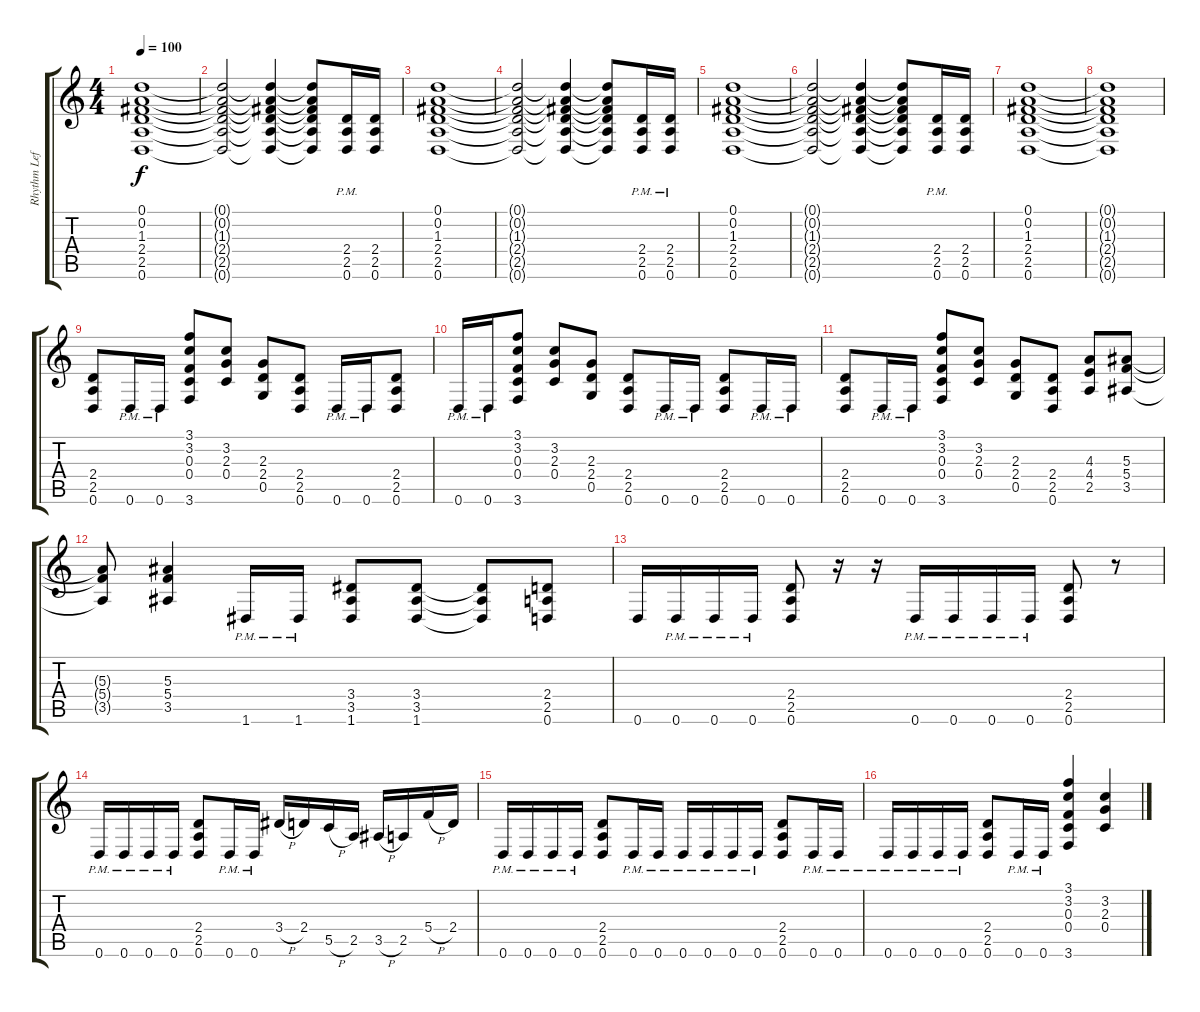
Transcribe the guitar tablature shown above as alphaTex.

\track ("Rhythm Left" "Rhythm Lef") {instrument distortionguitar}
\staff {score tabs}
\tuning (D4 A3 F3 C3 G2 D2) {hide}
\ts (4 4)
\tempo 100
\clef g2
\ks c
(0.1 0.2 1.3 2.4 2.5 0.6).1{dy f} |
(0.1{t} 0.2{t} 1.3{t} 2.4{t} 2.5{t} 0.6{t}).2 (0.1{t} 0.2{t} 1.3{t} 2.4{t} 2.5{t} 0.6{t}).4 (0.1{t} 0.2{t} 1.3{t} 2.4{t} 2.5{t} 0.6{t}).8 (2.4{pm} 2.5 0.6).16 (2.4 2.5 0.6).16 |
(0.1 0.2 1.3 2.4 2.5 0.6).1 |
(0.1{t} 0.2{t} 1.3{t} 2.4{t} 2.5{t} 0.6{t}).2 (0.1{t} 0.2{t} 1.3{t} 2.4{t} 2.5{t} 0.6{t}).4 (0.1{t} 0.2{t} 1.3{t} 2.4{t} 2.5{t} 0.6{t}).8 (2.4 2.5 0.6{pm}).16 (2.4 2.5 0.6{pm}).16 |
(0.1 0.2 1.3 2.4 2.5 0.6).1 |
(0.1{t} 0.2{t} 1.3{t} 2.4{t} 2.5{t} 0.6{t}).2 (0.1{t} 0.2{t} 1.3{t} 2.4{t} 2.5{t} 0.6{t}).4 (0.1{t} 0.2{t} 1.3{t} 2.4{t} 2.5{t} 0.6{t}).8 (2.4{pm} 2.5 0.6).16 (2.4 2.5 0.6).16 |
(0.1 0.2 1.3 2.4 2.5 0.6).1 |
(0.1{t} 0.2{t} 1.3{t} 2.4{t} 2.5{t} 0.6{t}).1 |
(2.4 2.5 0.6).8 0.6{pm}.16 0.6{pm}.16 (3.1 3.2 0.3 0.4 3.6).8 (3.2 2.3 0.4).8 (2.3 2.4 0.5).8 (2.4 2.5 0.6).8 0.6{pm}.16 0.6{pm}.16 (2.4 2.5 0.6).8 |
0.6{pm}.16 0.6{pm}.16 (3.1 3.2 0.3 0.4 3.6).8 (3.2 2.3 0.4).8 (2.3 2.4 0.5).8 (2.4 2.5 0.6).8 0.6{pm}.16 0.6{pm}.16 (2.4 2.5 0.6).8 0.6{pm}.16 0.6{pm}.16 |
(2.4 2.5 0.6).8 0.6{pm}.16 0.6{pm}.16 (3.1 3.2 0.3 0.4 3.6).8 (3.2 2.3 0.4).8 (2.3 2.4 0.5).8 (2.4 2.5 0.6).8 (4.3 4.4 2.5).8 (5.3 5.4 3.5).8 |
(5.3{t} 5.4{t} 3.5{t}).8 (5.3 5.4 3.5).4 1.6{pm}.16 1.6{pm}.16 (3.4 3.5 1.6).8 (3.4 3.5 1.6).8 (3.4{t} 3.5{t} 1.6{t}).8 (2.4 2.5 0.6).8 |
0.6.16 0.6{pm}.16 0.6{pm}.16 0.6{pm}.16 (2.4 2.5 0.6).8 r.16 r.16 0.6{pm}.16 0.6{pm}.16 0.6{pm}.16 0.6{pm}.16 (2.4 2.5 0.6).8 r.8 |
0.6{pm}.16 0.6{pm}.16 0.6{pm}.16 0.6{pm}.16 (2.4 2.5 0.6).8 0.6{pm}.16 0.6{pm}.16 3.4{h}.16 2.4.16 5.5{h}.16 2.5.16 3.5{h}.16 2.5.16 5.4{h}.16 2.4.16 |
0.6{pm}.16 0.6{pm}.16 0.6{pm}.16 0.6{pm}.16 (2.4 2.5 0.6).8 0.6{pm}.16 0.6{pm}.16 0.6{pm}.16 0.6{pm}.16 0.6{pm}.16 0.6{pm}.16 (2.4 2.5 0.6).8 0.6{pm}.16 0.6{pm}.16 |
0.6{pm}.16 0.6{pm}.16 0.6{pm}.16 0.6{pm}.16 (2.4 2.5 0.6).8 0.6{pm}.16 0.6{pm}.16 (3.1 3.2 0.3 0.4 3.6).4 (3.2 2.3 0.4).4
